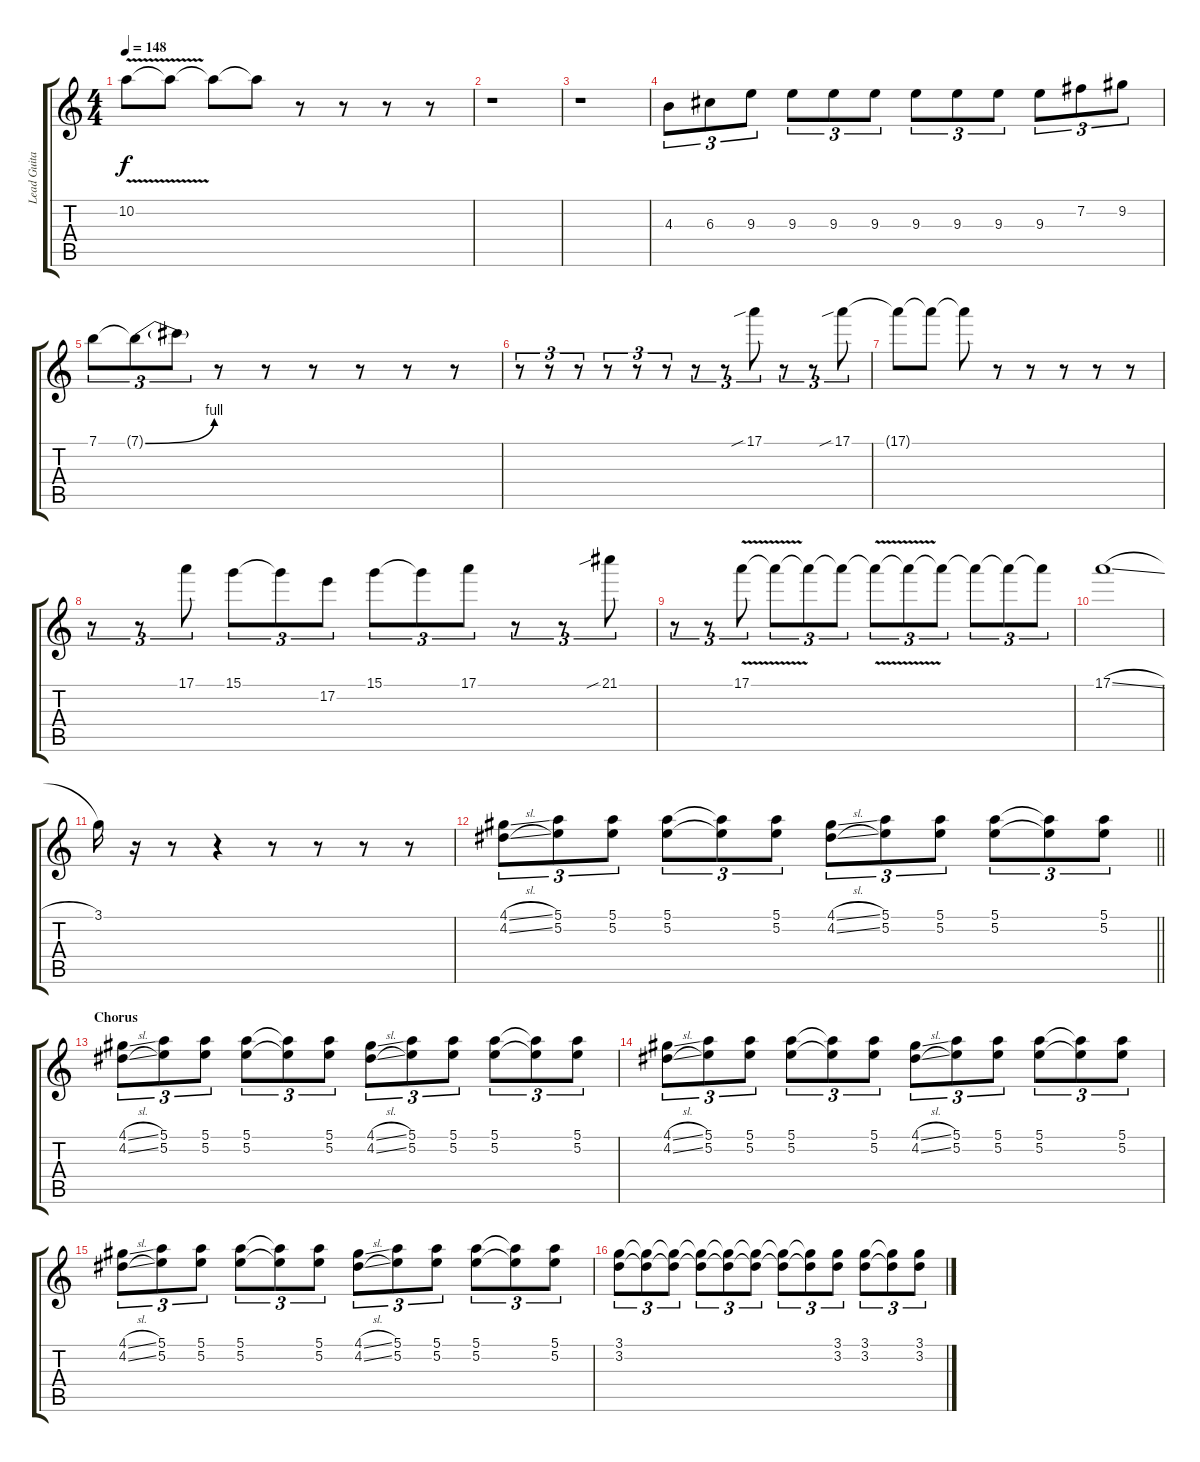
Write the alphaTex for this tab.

\track ("Lead Guitar" "Lead Guita") {instrument overdrivenguitar}
\staff {score tabs}
\tuning (E4 B3 G3 D3 A2 E2) {hide}
\ts (4 4)
\tempo 148
\clef g2
\ks c
10.2{v}.8{dy f} 10.2{t}.8 10.2{t}.8 10.2{t}.8 r.8 r.8 r.8 r.8 |
r.1 |
r.1 |
4.3.8{tu (3 2)} 6.3.8{tu (3 2)} 9.3.8{tu (3 2)} 9.3.8{tu (3 2)} 9.3.8{tu (3 2)} 9.3.8{tu (3 2)} 9.3.8{tu (3 2)} 9.3.8{tu (3 2)} 9.3.8{tu (3 2)} 9.3.8{tu (3 2)} 7.2.8{tu (3 2)} 9.2.8{tu (3 2)} |
7.1.8{tu (3 2)} 7.1{be (bend 0 0 60 4) t}.8{tu (3 2)} 7.1{t}.8{tu (3 2)} r.8 r.8 r.8 r.8 r.8 r.8 |
r.8{tu (3 2)} r.8{tu (3 2)} r.8{tu (3 2)} r.8{tu (3 2)} r.8{tu (3 2)} r.8{tu (3 2)} r.8{tu (3 2)} r.8{tu (3 2)} 17.1{sib}.8{tu (3 2)} r.8{tu (3 2)} r.8{tu (3 2)} 17.1{sib}.8{tu (3 2)} |
17.1{t}.8 17.1{t}.8 17.1{t}.8 r.8 r.8 r.8 r.8 r.8 |
r.8{tu (3 2)} r.8{tu (3 2)} 17.1.8{tu (3 2)} 15.1.8{tu (3 2)} 15.1{t}.8{tu (3 2)} 17.2.8{tu (3 2)} 15.1.8{tu (3 2)} 15.1{t}.8{tu (3 2)} 17.1.8{tu (3 2)} r.8{tu (3 2)} r.8{tu (3 2)} 21.1{sib}.8{tu (3 2)} |
r.8{tu (3 2)} r.8{tu (3 2)} 17.1{v}.8{tu (3 2)} 17.1{t}.8{tu (3 2)} 17.1{t}.8{tu (3 2)} 17.1{t}.8{tu (3 2)} 17.1{v t}.8{tu (3 2)} 17.1{t}.8{tu (3 2)} 17.1{t}.8{tu (3 2)} 17.1{t}.8{tu (3 2)} 17.1{t}.8{tu (3 2)} 17.1{t}.8{tu (3 2)} |
17.1{sl}.1 |
3.1.16 r.16 r.8 r.4 r.8 r.8 r.8 r.8 |
\barLineRight lightlight
(4.1{sl} 4.2{sl}).8{tu (3 2)} (5.1 5.2).8{tu (3 2)} (5.1 5.2).8{tu (3 2)} (5.1 5.2).8{tu (3 2)} (5.1{t} 5.2{t}).8{tu (3 2)} (5.1 5.2).8{tu (3 2)} (4.1{sl} 4.2{sl}).8{tu (3 2)} (5.1 5.2).8{tu (3 2)} (5.1 5.2).8{tu (3 2)} (5.1 5.2).8{tu (3 2)} (5.1{t} 5.2{t}).8{tu (3 2)} (5.1 5.2).8{tu (3 2)} |
\section ("" "Chorus")
(4.1{sl} 4.2{sl}).8{tu (3 2)} (5.1 5.2).8{tu (3 2)} (5.1 5.2).8{tu (3 2)} (5.1 5.2).8{tu (3 2)} (5.1{t} 5.2{t}).8{tu (3 2)} (5.1 5.2).8{tu (3 2)} (4.1{sl} 4.2{sl}).8{tu (3 2)} (5.1 5.2).8{tu (3 2)} (5.1 5.2).8{tu (3 2)} (5.1 5.2).8{tu (3 2)} (5.1{t} 5.2{t}).8{tu (3 2)} (5.1 5.2).8{tu (3 2)} |
(4.1{sl} 4.2{sl}).8{tu (3 2)} (5.1 5.2).8{tu (3 2)} (5.1 5.2).8{tu (3 2)} (5.1 5.2).8{tu (3 2)} (5.1{t} 5.2{t}).8{tu (3 2)} (5.1 5.2).8{tu (3 2)} (4.1{sl} 4.2{sl}).8{tu (3 2)} (5.1 5.2).8{tu (3 2)} (5.1 5.2).8{tu (3 2)} (5.1 5.2).8{tu (3 2)} (5.1{t} 5.2{t}).8{tu (3 2)} (5.1 5.2).8{tu (3 2)} |
(4.1{sl} 4.2{sl}).8{tu (3 2)} (5.1 5.2).8{tu (3 2)} (5.1 5.2).8{tu (3 2)} (5.1 5.2).8{tu (3 2)} (5.1{t} 5.2{t}).8{tu (3 2)} (5.1 5.2).8{tu (3 2)} (4.1{sl} 4.2{sl}).8{tu (3 2)} (5.1 5.2).8{tu (3 2)} (5.1 5.2).8{tu (3 2)} (5.1 5.2).8{tu (3 2)} (5.1{t} 5.2{t}).8{tu (3 2)} (5.1 5.2).8{tu (3 2)} |
(3.1 3.2).8{tu (3 2)} (3.1{t} 3.2{t}).8{tu (3 2)} (3.1{t} 3.2{t}).8{tu (3 2)} (3.1{t} 3.2{t}).8{tu (3 2)} (3.1{t} 3.2{t}).8{tu (3 2)} (3.1{t} 3.2{t}).8{tu (3 2)} (3.1{t} 3.2{t}).8{tu (3 2)} (3.1{t} 3.2{t}).8{tu (3 2)} (3.1 3.2).8{tu (3 2)} (3.1 3.2).8{tu (3 2)} (3.1{t} 3.2{t}).8{tu (3 2)} (3.1 3.2).8{tu (3 2)}
